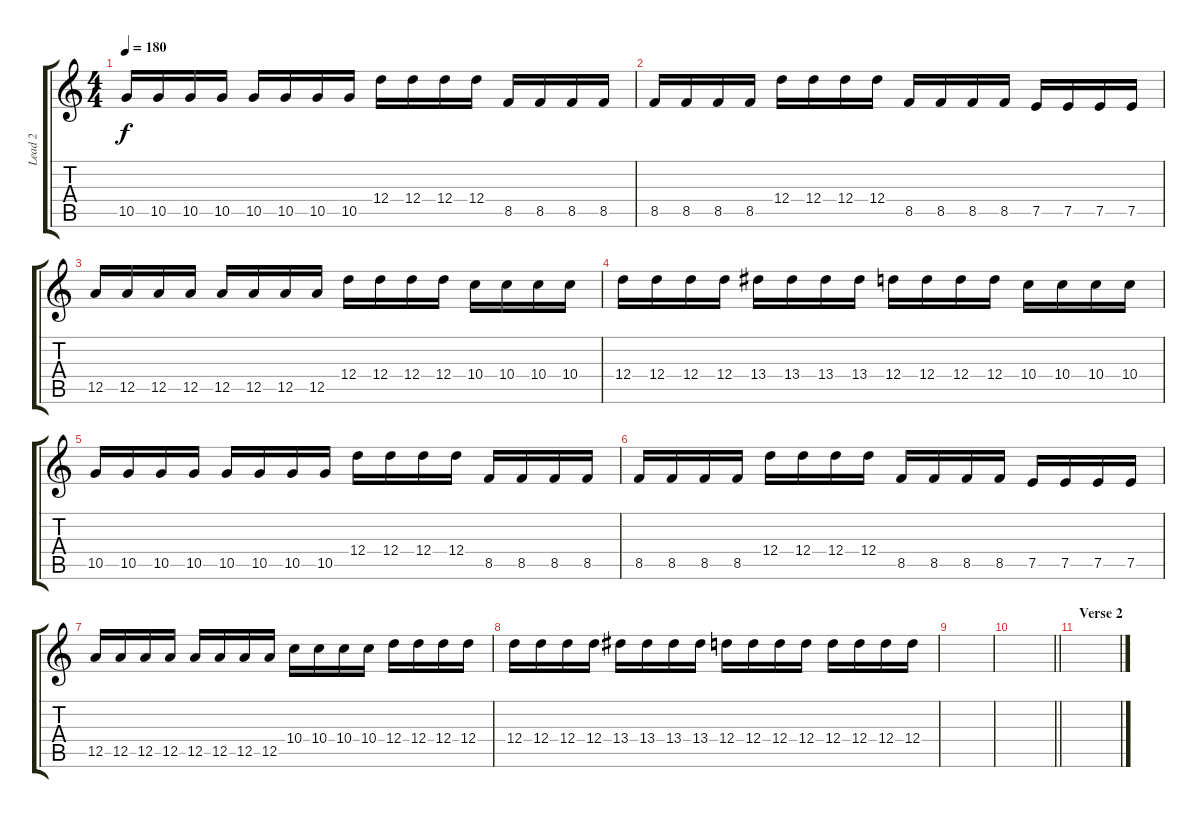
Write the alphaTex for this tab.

\track ("Lead 2" "Lead 2") {instrument distortionguitar}
\staff {score tabs}
\tuning (E4 B3 G3 D3 A2 D2) {hide}
\ts (4 4)
\tempo 180
\clef g2
\ks c
10.5.16{dy f} 10.5.16 10.5.16 10.5.16 10.5.16 10.5.16 10.5.16 10.5.16 12.4.16 12.4.16 12.4.16 12.4.16 8.5.16 8.5.16 8.5.16 8.5.16 |
8.5.16 8.5.16 8.5.16 8.5.16 12.4.16 12.4.16 12.4.16 12.4.16 8.5.16 8.5.16 8.5.16 8.5.16 7.5.16 7.5.16 7.5.16 7.5.16 |
12.5.16 12.5.16 12.5.16 12.5.16 12.5.16 12.5.16 12.5.16 12.5.16 12.4.16 12.4.16 12.4.16 12.4.16 10.4.16 10.4.16 10.4.16 10.4.16 |
12.4.16 12.4.16 12.4.16 12.4.16 13.4.16 13.4.16 13.4.16 13.4.16 12.4.16 12.4.16 12.4.16 12.4.16 10.4.16 10.4.16 10.4.16 10.4.16 |
10.5.16 10.5.16 10.5.16 10.5.16 10.5.16 10.5.16 10.5.16 10.5.16 12.4.16 12.4.16 12.4.16 12.4.16 8.5.16 8.5.16 8.5.16 8.5.16 |
8.5.16 8.5.16 8.5.16 8.5.16 12.4.16 12.4.16 12.4.16 12.4.16 8.5.16 8.5.16 8.5.16 8.5.16 7.5.16 7.5.16 7.5.16 7.5.16 |
12.5.16 12.5.16 12.5.16 12.5.16 12.5.16 12.5.16 12.5.16 12.5.16 10.4.16 10.4.16 10.4.16 10.4.16 12.4.16 12.4.16 12.4.16 12.4.16 |
12.4.16 12.4.16 12.4.16 12.4.16 13.4.16 13.4.16 13.4.16 13.4.16 12.4.16 12.4.16 12.4.16 12.4.16 12.4.16 12.4.16 12.4.16 12.4.16 |
|
\barLineRight lightlight
|
\section ("" "Verse 2")
